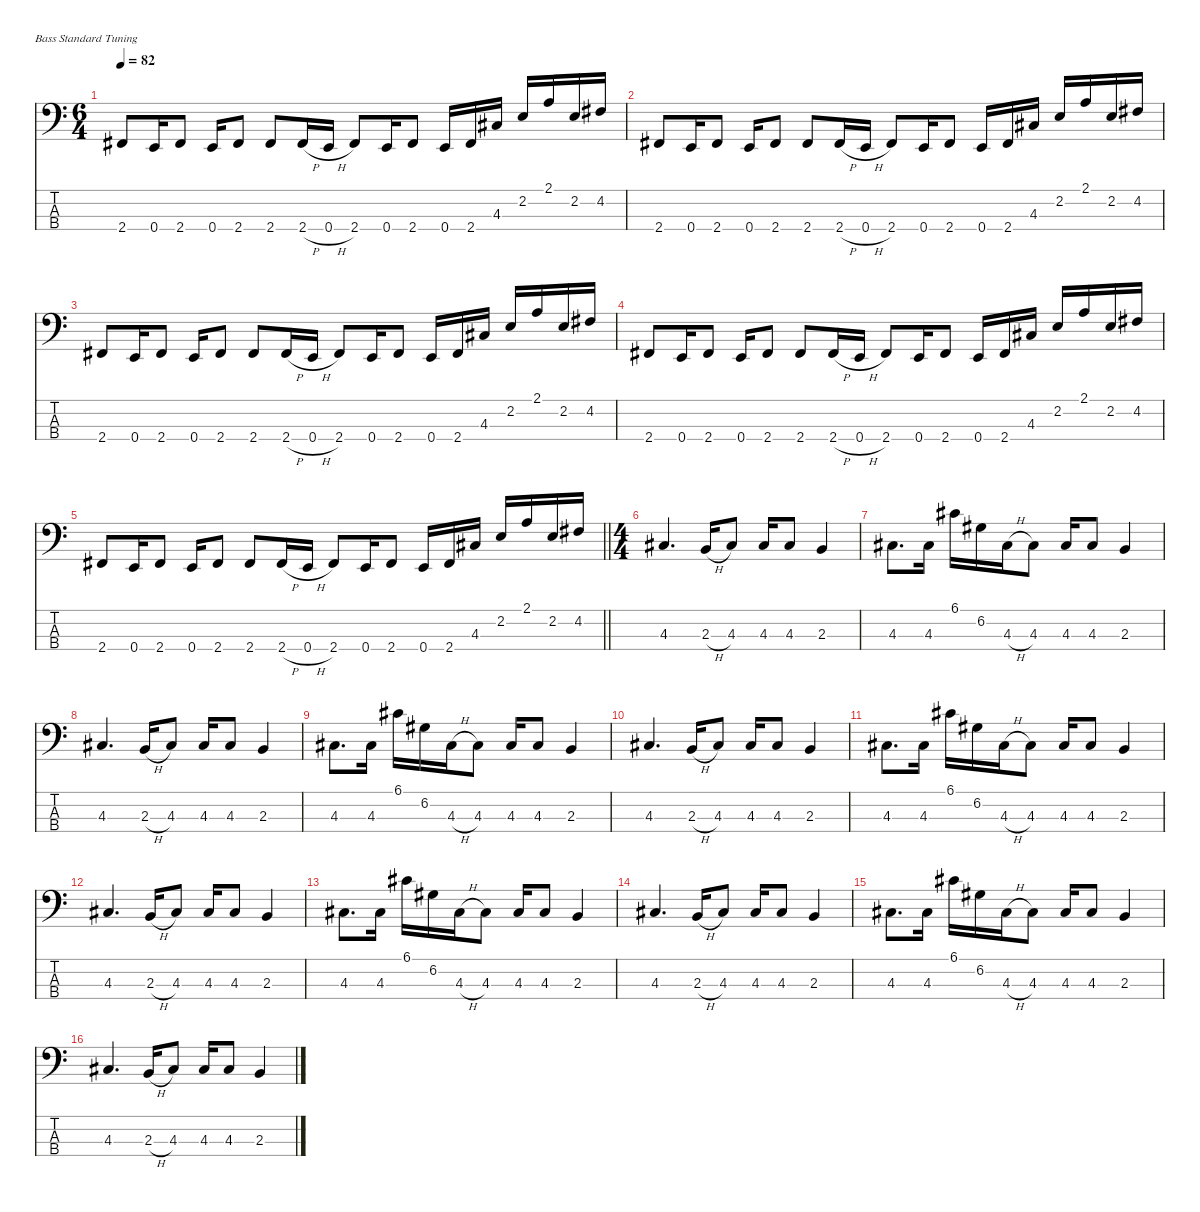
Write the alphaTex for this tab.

\defaultSystemsLayout 4
\hideDynamics
\bracketExtendMode nobrackets
\singleTrackTrackNamePolicy hidden
\multiTrackTrackNamePolicy hidden
\firstSystemTrackNameMode fullname
\firstSystemTrackNameOrientation horizontal
\otherSystemsTrackNameOrientation horizontal
\track ("Bass" "el.bs.") {instrument electricbassfinger}
\staff {score tabs}
\tuning (G2 D2 A1 E1)
\ts (6 4)
\tempo 82
\clef f4
\ks c
2.4{acc #}.8{dy f beam Up} 0.4.16{beam Up} 2.4{acc #}.8{beam Up} 0.4.16{beam Up} 2.4{acc #}.8{beam Up} 2.4{acc #}.8{beam Up} 2.4{h acc #}.16{beam Up} 0.4{h}.16{beam Up} 2.4{acc #}.8{beam Up} 0.4.16{beam Up} 2.4{acc #}.8{beam Up} 0.4.16{beam Up} 2.4{acc #}.16{beam Up} 4.3{acc #}.16{beam Up} 2.2.16{beam Up} 2.1.16{beam Up} 2.2.16{beam Up} 4.2{acc #}.16{beam Up} |
2.4{acc #}.8{beam Up} 0.4.16{beam Up} 2.4{acc #}.8{beam Up} 0.4.16{beam Up} 2.4{acc #}.8{beam Up} 2.4{acc #}.8{beam Up} 2.4{h acc #}.16{beam Up} 0.4{h}.16{beam Up} 2.4{acc #}.8{beam Up} 0.4.16{beam Up} 2.4{acc #}.8{beam Up} 0.4.16{beam Up} 2.4{acc #}.16{beam Up} 4.3{acc #}.16{beam Up} 2.2.16{beam Up} 2.1.16{beam Up} 2.2.16{beam Up} 4.2{acc #}.16{beam Up} |
2.4{acc #}.8{beam Up} 0.4.16{beam Up} 2.4{acc #}.8{beam Up} 0.4.16{beam Up} 2.4{acc #}.8{beam Up} 2.4{acc #}.8{beam Up} 2.4{h acc #}.16{beam Up} 0.4{h}.16{beam Up} 2.4{acc #}.8{beam Up} 0.4.16{beam Up} 2.4{acc #}.8{beam Up} 0.4.16{beam Up} 2.4{acc #}.16{beam Up} 4.3{acc #}.16{beam Up} 2.2.16{beam Up} 2.1.16{beam Up} 2.2.16{beam Up} 4.2{acc #}.16{beam Up} |
2.4{acc #}.8{beam Up} 0.4.16{beam Up} 2.4{acc #}.8{beam Up} 0.4.16{beam Up} 2.4{acc #}.8{beam Up} 2.4{acc #}.8{beam Up} 2.4{h acc #}.16{beam Up} 0.4{h}.16{beam Up} 2.4{acc #}.8{beam Up} 0.4.16{beam Up} 2.4{acc #}.8{beam Up} 0.4.16{beam Up} 2.4{acc #}.16{beam Up} 4.3{acc #}.16{beam Up} 2.2.16{beam Up} 2.1.16{beam Up} 2.2.16{beam Up} 4.2{acc #}.16{beam Up} |
\barLineRight lightlight
2.4{acc #}.8{beam Up} 0.4.16{beam Up} 2.4{acc #}.8{beam Up} 0.4.16{beam Up} 2.4{acc #}.8{beam Up} 2.4{acc #}.8{beam Up} 2.4{h acc #}.16{beam Up} 0.4{h}.16{beam Up} 2.4{acc #}.8{beam Up} 0.4.16{beam Up} 2.4{acc #}.8{beam Up} 0.4.16{beam Up} 2.4{acc #}.16{beam Up} 4.3{acc #}.16{beam Up} 2.2.16{beam Up} 2.1.16{beam Up} 2.2.16{beam Up} 4.2{acc #}.16{beam Up} |
\ts (4 4)
\beaming (8 2 2 2 2)
4.3{acc #}.4{d beam Up} 2.3{h}.16{beam Up} 4.3{acc #}.8{dy ff beam Up} 4.3{acc #}.16{dy f beam Up} 4.3{acc #}.8{beam Up} 2.3.4{beam Up} |
4.3{acc #}.8{d beam Down} 4.3{acc #}.16{beam Down} 6.1{acc #}.16{beam Down} 6.2{acc #}.16{beam Down} 4.3{h acc #}.16{beam Down} 4.3{acc #}.8{dy ff beam Down} 4.3{acc #}.16{dy f beam Up} 4.3{acc #}.8{beam Up} 2.3.4{beam Up} |
4.3{acc #}.4{d beam Up} 2.3{h}.16{beam Up} 4.3{acc #}.8{dy ff beam Up} 4.3{acc #}.16{dy f beam Up} 4.3{acc #}.8{beam Up} 2.3.4{beam Up} |
4.3{acc #}.8{d beam Down} 4.3{acc #}.16{beam Down} 6.1{acc #}.16{beam Down} 6.2{acc #}.16{beam Down} 4.3{h acc #}.16{beam Down} 4.3{acc #}.8{dy ff beam Down} 4.3{acc #}.16{dy f beam Up} 4.3{acc #}.8{beam Up} 2.3.4{beam Up} |
4.3{acc #}.4{d beam Up} 2.3{h}.16{beam Up} 4.3{acc #}.8{dy ff beam Up} 4.3{acc #}.16{dy f beam Up} 4.3{acc #}.8{beam Up} 2.3.4{beam Up} |
4.3{acc #}.8{d beam Down} 4.3{acc #}.16{beam Down} 6.1{acc #}.16{beam Down} 6.2{acc #}.16{beam Down} 4.3{h acc #}.16{beam Down} 4.3{acc #}.8{dy ff beam Down} 4.3{acc #}.16{dy f beam Up} 4.3{acc #}.8{beam Up} 2.3.4{beam Up} |
4.3{acc #}.4{d beam Up} 2.3{h}.16{beam Up} 4.3{acc #}.8{dy ff beam Up} 4.3{acc #}.16{dy f beam Up} 4.3{acc #}.8{beam Up} 2.3.4{beam Up} |
4.3{acc #}.8{d beam Down} 4.3{acc #}.16{beam Down} 6.1{acc #}.16{beam Down} 6.2{acc #}.16{beam Down} 4.3{h acc #}.16{beam Down} 4.3{acc #}.8{dy ff beam Down} 4.3{acc #}.16{dy f beam Up} 4.3{acc #}.8{beam Up} 2.3.4{beam Up} |
4.3{acc #}.4{d beam Up} 2.3{h}.16{beam Up} 4.3{acc #}.8{dy ff beam Up} 4.3{acc #}.16{dy f beam Up} 4.3{acc #}.8{beam Up} 2.3.4{beam Up} |
4.3{acc #}.8{d beam Down} 4.3{acc #}.16{beam Down} 6.1{acc #}.16{beam Down} 6.2{acc #}.16{beam Down} 4.3{h acc #}.16{beam Down} 4.3{acc #}.8{dy ff beam Down} 4.3{acc #}.16{dy f beam Up} 4.3{acc #}.8{beam Up} 2.3.4{beam Up} |
4.3{acc #}.4{d beam Up} 2.3{h}.16{beam Up} 4.3{acc #}.8{dy ff beam Up} 4.3{acc #}.16{dy f beam Up} 4.3{acc #}.8{beam Up} 2.3.4{beam Up}
